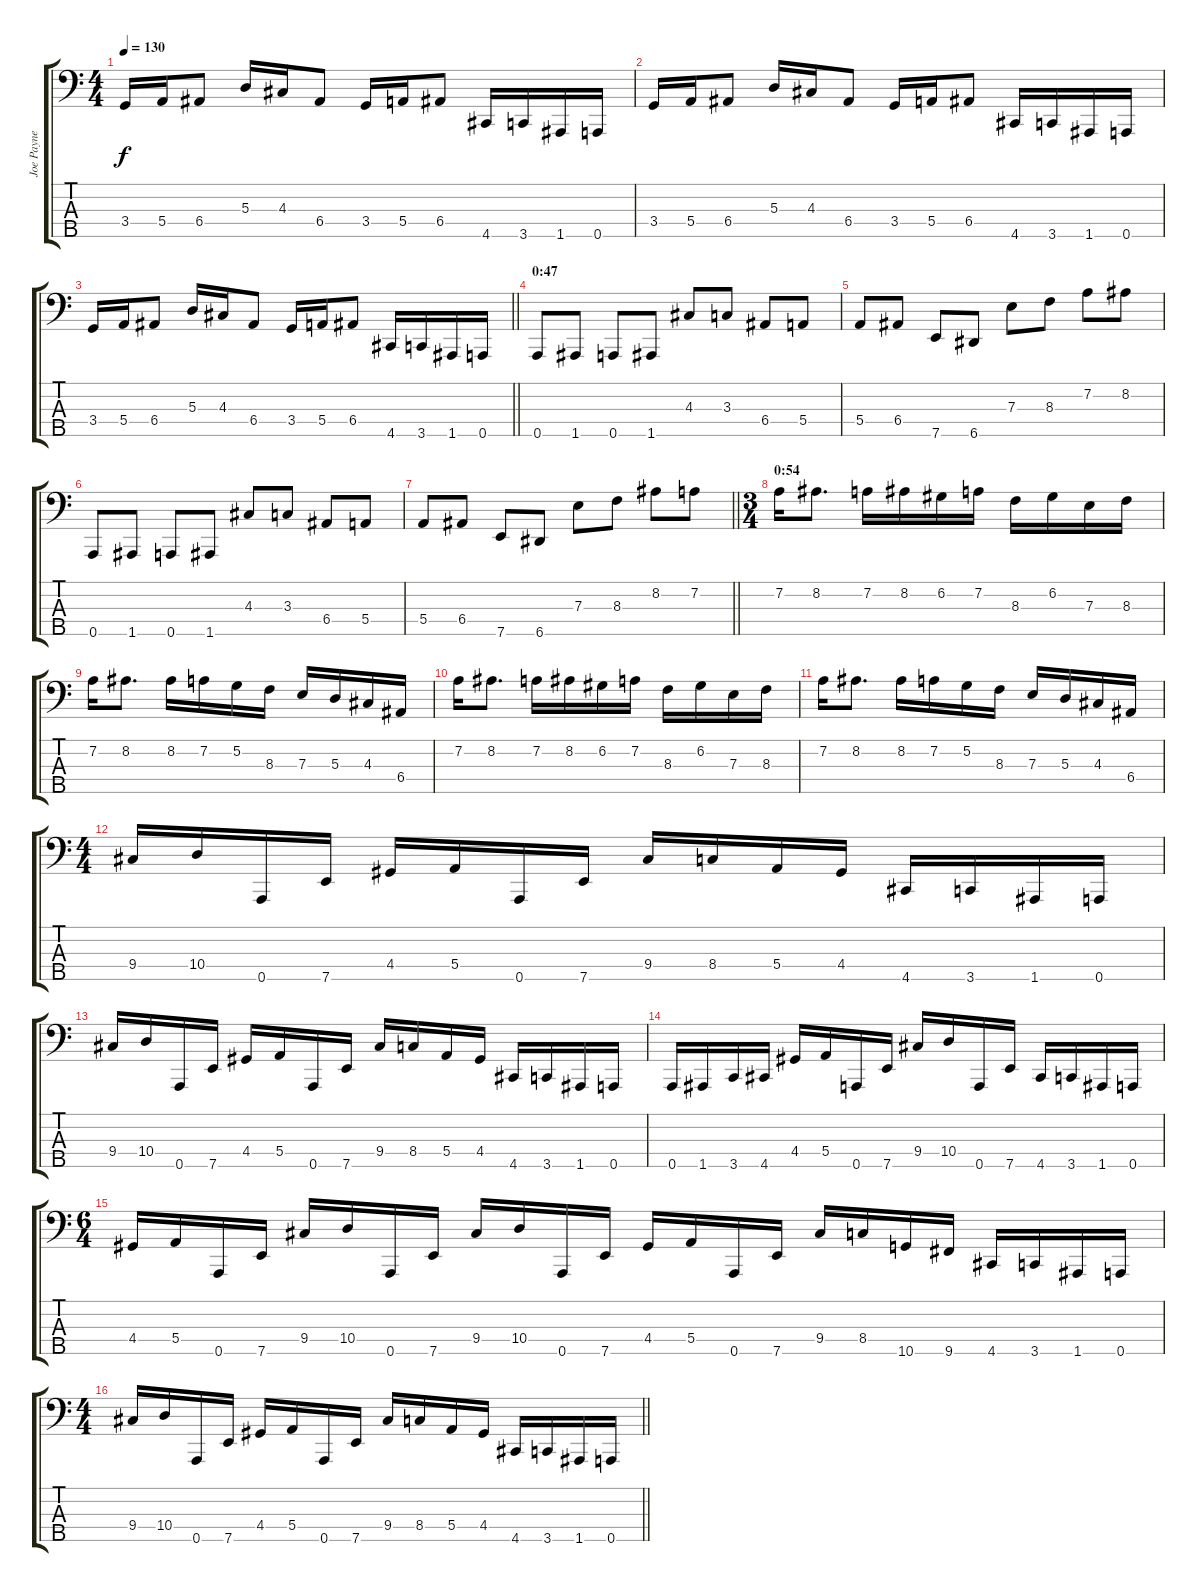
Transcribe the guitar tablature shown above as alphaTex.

\track ("Joe Payne" "Joe Payne") {instrument electricbassfinger}
\staff {score tabs}
\tuning (G2 D2 A1 E1 A0) {hide}
\ts (4 4)
\tempo 130
\clef f4
\ks c
3.4.16{dy f} 5.4.16 6.4.8 5.3.16 4.3.16 6.4.8 3.4.16 5.4.16 6.4.8 4.5.16 3.5.16 1.5.16 0.5.16 |
3.4.16 5.4.16 6.4.8 5.3.16 4.3.16 6.4.8 3.4.16 5.4.16 6.4.8 4.5.16 3.5.16 1.5.16 0.5.16 |
\barLineRight lightlight
3.4.16 5.4.16 6.4.8 5.3.16 4.3.16 6.4.8 3.4.16 5.4.16 6.4.8 4.5.16 3.5.16 1.5.16 0.5.16 |
\section ("" "0:47")
0.5.8 1.5.8 0.5.8 1.5.8 4.3.8 3.3.8 6.4.8 5.4.8 |
5.4.8 6.4.8 7.5.8 6.5.8 7.3.8 8.3.8 7.2.8 8.2.8 |
0.5.8 1.5.8 0.5.8 1.5.8 4.3.8 3.3.8 6.4.8 5.4.8 |
\barLineRight lightlight
5.4.8 6.4.8 7.5.8 6.5.8 7.3.8 8.3.8 8.2.8 7.2.8 |
\ts (3 4)
\section ("" "0:54")
7.2.16 8.2.8{d} 7.2.16 8.2.16 6.2.16 7.2.16 8.3.16 6.2.16 7.3.16 8.3.16 |
7.2.16 8.2.8{d} 8.2.16 7.2.16 5.2.16 8.3.16 7.3.16 5.3.16 4.3.16 6.4.16 |
7.2.16 8.2.8{d} 7.2.16 8.2.16 6.2.16 7.2.16 8.3.16 6.2.16 7.3.16 8.3.16 |
7.2.16 8.2.8{d} 8.2.16 7.2.16 5.2.16 8.3.16 7.3.16 5.3.16 4.3.16 6.4.16 |
\ts (4 4)
9.4.16 10.4.16 0.5.16 7.5.16 4.4.16 5.4.16 0.5.16 7.5.16 9.4.16 8.4.16 5.4.16 4.4.16 4.5.16 3.5.16 1.5.16 0.5.16 |
9.4.16 10.4.16 0.5.16 7.5.16 4.4.16 5.4.16 0.5.16 7.5.16 9.4.16 8.4.16 5.4.16 4.4.16 4.5.16 3.5.16 1.5.16 0.5.16 |
0.5.16 1.5.16 3.5.16 4.5.16 4.4.16 5.4.16 0.5.16 7.5.16 9.4.16 10.4.16 0.5.16 7.5.16 4.5.16 3.5.16 1.5.16 0.5.16 |
\ts (6 4)
4.4.16 5.4.16 0.5.16 7.5.16 9.4.16 10.4.16 0.5.16 7.5.16 9.4.16 10.4.16 0.5.16 7.5.16 4.4.16 5.4.16 0.5.16 7.5.16 9.4.16 8.4.16 10.5.16 9.5.16 4.5.16 3.5.16 1.5.16 0.5.16 |
\ts (4 4)
\barLineRight lightlight
9.4.16 10.4.16 0.5.16 7.5.16 4.4.16 5.4.16 0.5.16 7.5.16 9.4.16 8.4.16 5.4.16 4.4.16 4.5.16 3.5.16 1.5.16 0.5.16
